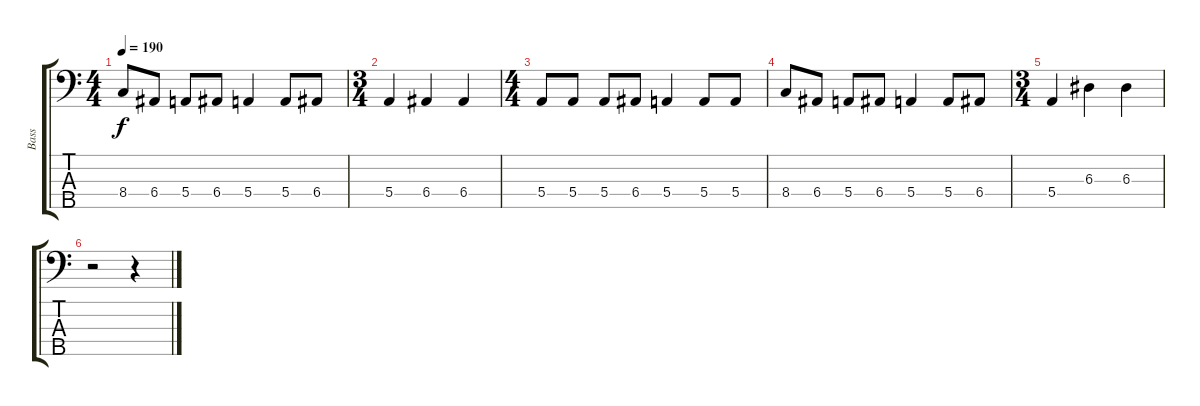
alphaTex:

\track ("Bass" "Bass") {instrument electricbassfinger}
\staff {score tabs}
\tuning (G2 D2 A1 E1 B0) {hide}
\ts (4 4)
\tempo 190
\clef f4
\ks c
8.4.8{dy f} 6.4.8 5.4.8 6.4.8 5.4.4 5.4.8 6.4.8 |
\ts (3 4)
5.4.4 6.4.4 6.4.4 |
\ts (4 4)
5.4.8 5.4.8 5.4.8 6.4.8 5.4.4 5.4.8 5.4.8 |
8.4.8 6.4.8 5.4.8 6.4.8 5.4.4 5.4.8 6.4.8 |
\ts (3 4)
5.4.4 6.3.4 6.3.4 |
r.2 r.4
